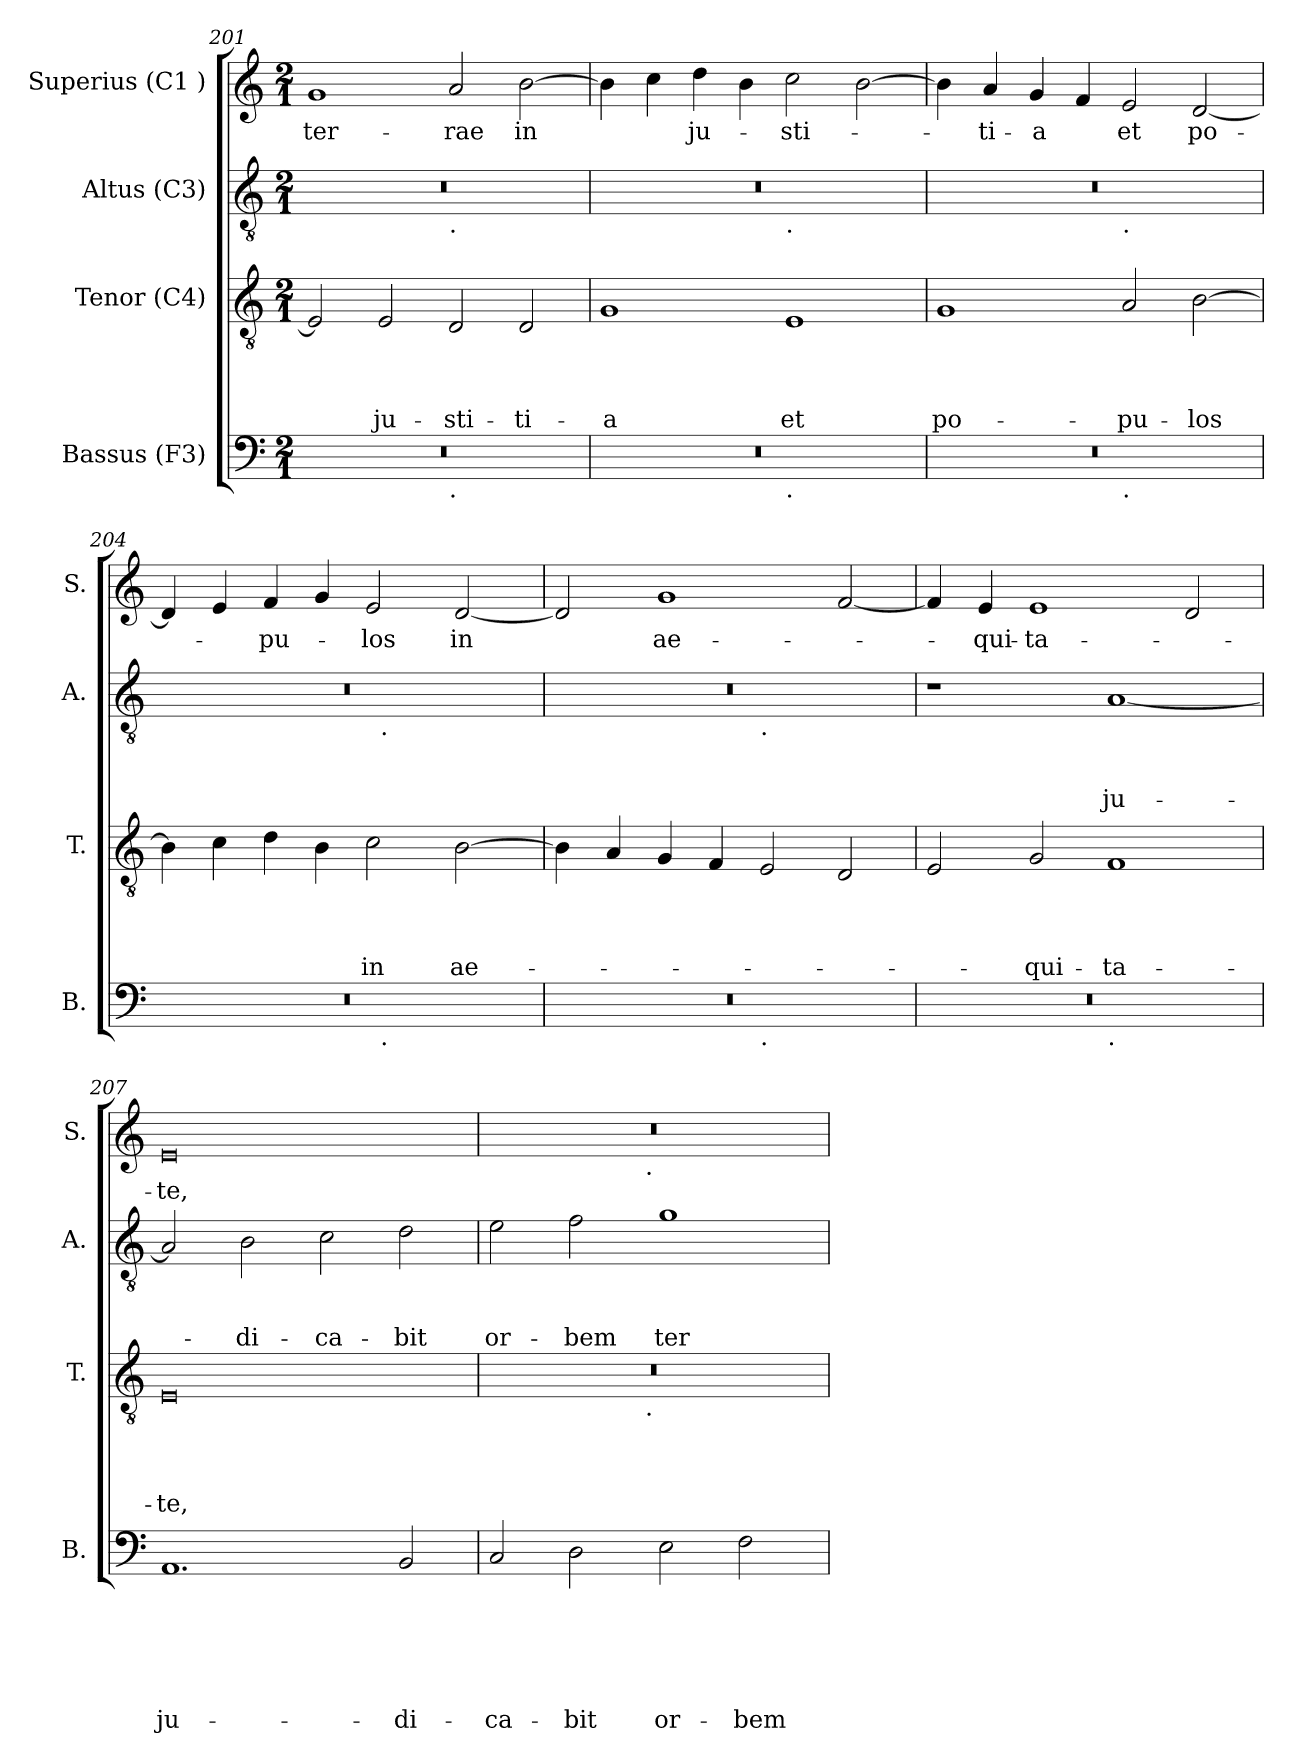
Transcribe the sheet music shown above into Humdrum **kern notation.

**kern	**text	**text	**text	**text	**text	**text	**kern	**text	**text	**text	**text	**kern	**text	**text	**text	**kern	**text
*part4	*part4	*part4	*part4	*part4	*part4	*part4	*part3	*part3	*part3	*part3	*part3	*part2	*part2	*part2	*part2	*part1	*part1
*staff4	*staff4	*staff4	*staff4	*staff4	*staff4	*staff4	*staff3	*staff3	*staff3	*staff3	*staff3	*staff2	*staff2	*staff2	*staff2	*staff1	*staff1
*I"Bassus (F3)	*	*	*	*	*	*	*I"Tenor (C4)	*	*	*	*	*I"Altus (C3)	*	*	*	*I"Superius (C1 )	*
*I'B.	*	*	*	*	*	*	*I'T.	*	*	*	*	*I'A.	*	*	*	*I'S.	*
*clefF4	*	*	*	*	*	*	*clefGv2	*	*	*	*	*clefGv2	*	*	*	*clefG2	*
*k[]	*	*	*	*	*	*	*k[]	*	*	*	*	*k[]	*	*	*	*k[]	*
*C:	*	*	*	*	*	*	*C:	*	*	*	*	*C:	*	*	*	*C:	*
*M2/1	*	*	*	*	*	*	*M2/1	*	*	*	*	*M2/1	*	*	*	*M2/1	*
=201	=201	=201	=201	=201	=201	=201	=201	=201	=201	=201	=201	=201	=201	=201	=201	=201	=201
!	!	!	!	!	!	!	!	!	!	!	!	!	!	!	!	!	!LO:LY:b
*^	*	*	*	*	*	*	*	*	*	*	*	*^	*	*	*	*	*
0r	1ryy	.	.	.	.	.	.	2E/]	.	.	.	.	0r	1ryy	.	.	.	1g	ter-
!	!	!	!	!	!	!	!	!	!	!	!	!LO:LY:b	!	!	!	!	!	!	!
.	.	.	.	.	.	.	.	2E/	.	.	.	ju-	.	.	.	.	.	.	.
!	!	!	!	!	!	!	!	!	!	!	!	!	!	!LO:TX:b:t=.	!	!	!	!	!
!	!LO:TX:b:t=.	!	!	!	!	!	!	!	!	!	!	!	!	!	!	!	!	!	!
!	!	!	!	!	!	!	!	!	!	!	!	!LO:LY:b	!	!	!	!	!	!	!LO:LY:b
.	1ryy	.	.	.	.	.	.	2D/	.	.	.	-sti-	.	1ryy	.	.	.	2a/	-rae
!	!	!	!	!	!	!	!	!	!	!	!	!LO:LY:b	!	!	!	!	!	!	!LO:LY:b
.	.	.	.	.	.	.	.	2D/	.	.	.	-ti-	.	.	.	.	.	[>2b\	in
=202	=202	=202	=202	=202	=202	=202	=202	=202	=202	=202	=202	=202	=202	=202	=202	=202	=202	=202	=202
!	!	!	!	!	!	!	!	!	!	!	!	!LO:LY:b:rj	!	!	!	!	!	!	!
0r	1ryy	.	.	.	.	.	.	1G	.	.	.	-a	0r	1ryy	.	.	.	4b\]	.
.	.	.	.	.	.	.	.	.	.	.	.	.	.	.	.	.	.	4cc\	.
!	!	!	!	!	!	!	!	!	!	!	!	!	!	!	!	!	!	!	!LO:LY:b
.	.	.	.	.	.	.	.	.	.	.	.	.	.	.	.	.	.	4dd\	ju-
.	.	.	.	.	.	.	.	.	.	.	.	.	.	.	.	.	.	4b\	.
!	!	!	!	!	!	!	!	!	!	!	!	!	!	!LO:TX:b:t=.	!	!	!	!	!
!	!LO:TX:b:t=.	!	!	!	!	!	!	!	!	!	!	!	!	!	!	!	!	!	!
!	!	!	!	!	!	!	!	!	!	!	!	!LO:LY:b	!	!	!	!	!	!	!LO:LY:b
.	1ryy	.	.	.	.	.	.	1E	.	.	.	et	.	1ryy	.	.	.	2cc\	-sti-
.	.	.	.	.	.	.	.	.	.	.	.	.	.	.	.	.	.	[>2b\	.
=203	=203	=203	=203	=203	=203	=203	=203	=203	=203	=203	=203	=203	=203	=203	=203	=203	=203	=203	=203
!	!	!	!	!	!	!	!	!	!	!	!	!LO:LY:b	!	!	!	!	!	!	!
0r	1ryy	.	.	.	.	.	.	1G	.	.	.	po-	0r	1ryy	.	.	.	4b\]	.
!	!	!	!	!	!	!	!	!	!	!	!	!	!	!	!	!	!	!	!LO:LY:b
.	.	.	.	.	.	.	.	.	.	.	.	.	.	.	.	.	.	4a/	-ti-
!	!	!	!	!	!	!	!	!	!	!	!	!	!	!	!	!	!	!	!LO:LY:b
.	.	.	.	.	.	.	.	.	.	.	.	.	.	.	.	.	.	4g/	-a
.	.	.	.	.	.	.	.	.	.	.	.	.	.	.	.	.	.	4f/	.
!	!	!	!	!	!	!	!	!	!	!	!	!	!	!LO:TX:b:t=.	!	!	!	!	!
!	!LO:TX:b:t=.	!	!	!	!	!	!	!	!	!	!	!	!	!	!	!	!	!	!
!	!	!	!	!	!	!	!	!	!	!	!	!LO:LY:b	!	!	!	!	!	!	!LO:LY:b
.	1ryy	.	.	.	.	.	.	2A/	.	.	.	-pu-	.	1ryy	.	.	.	2e/	et
!	!	!	!	!	!	!	!	!	!	!	!	!LO:LY:b	!	!	!	!	!	!	!LO:LY:b
.	.	.	.	.	.	.	.	[<2B\	.	.	.	-los	.	.	.	.	.	[<2d/	po-
!!LO:LB:g=z
=204	=204	=204	=204	=204	=204	=204	=204	=204	=204	=204	=204	=204	=204	=204	=204	=204	=204	=204	=204
0r	1ryy	.	.	.	.	.	.	4B\]	.	.	.	.	0r	1ryy	.	.	.	4d/]	.
.	.	.	.	.	.	.	.	4c\	.	.	.	.	.	.	.	.	.	4e/	.
!	!	!	!	!	!	!	!	!	!	!	!	!	!	!	!	!	!	!	!LO:LY:b
.	.	.	.	.	.	.	.	4d\	.	.	.	.	.	.	.	.	.	4f/	-pu-
.	.	.	.	.	.	.	.	4B\	.	.	.	.	.	.	.	.	.	4g/	.
!	!	!	!	!	!	!	!	!	!	!	!	!LO:LY:b	!	!	!	!	!	!	!LO:LY:b
.	32ryy	.	.	.	.	.	.	2c\	.	.	.	in	.	32ryy	.	.	.	2e/	-los
!	!	!	!	!	!	!	!	!	!	!	!	!	!	!LO:TX:b:t=.	!	!	!	!	!
!	!LO:TX:b:t=.	!	!	!	!	!	!	!	!	!	!	!	!	!	!	!	!	!	!
.	2ryy	.	.	.	.	.	.	.	.	.	.	.	.	2ryy	.	.	.	.	.
!	!	!	!	!	!	!	!	!	!	!	!	!LO:LY:b	!	!	!	!	!	!	!LO:LY:b
.	.	.	.	.	.	.	.	[>2B\	.	.	.	ae-	.	.	.	.	.	[<2d/	in
.	4...ryy	.	.	.	.	.	.	.	.	.	.	.	.	4...ryy	.	.	.	.	.
=205	=205	=205	=205	=205	=205	=205	=205	=205	=205	=205	=205	=205	=205	=205	=205	=205	=205	=205	=205
0r	1ryy	.	.	.	.	.	.	4B\]	.	.	.	.	0r	1ryy	.	.	.	2d/]	.
.	.	.	.	.	.	.	.	4A/	.	.	.	.	.	.	.	.	.	.	.
!	!	!	!	!	!	!	!	!	!	!	!	!	!	!	!	!	!	!	!LO:LY:b
.	.	.	.	.	.	.	.	4G/	.	.	.	.	.	.	.	.	.	1g	ae-
.	.	.	.	.	.	.	.	4F/	.	.	.	.	.	.	.	.	.	.	.
!	!	!	!	!	!	!	!	!	!	!	!	!	!	!LO:TX:b:t=.	!	!	!	!	!
!	!LO:TX:b:t=.	!	!	!	!	!	!	!	!	!	!	!	!	!	!	!	!	!	!
.	1ryy	.	.	.	.	.	.	2E/	.	.	.	.	.	1ryy	.	.	.	.	.
.	.	.	.	.	.	.	.	2D/	.	.	.	.	.	.	.	.	.	[<2f/	.
*	*	*	*	*	*	*	*	*	*	*	*	*	*v	*v	*	*	*	*	*
=206	=206	=206	=206	=206	=206	=206	=206	=206	=206	=206	=206	=206	=206	=206	=206	=206	=206	=206
0r	1ryy	.	.	.	.	.	.	2E/	.	.	.	.	1r	.	.	.	4f/]	.
!	!	!	!	!	!	!	!	!	!	!	!	!	!	!	!	!	!	!LO:LY:b
.	.	.	.	.	.	.	.	.	.	.	.	.	.	.	.	.	4e/	-qui-
!	!	!	!	!	!	!	!	!	!	!	!	!LO:LY:b	!	!	!	!	!	!LO:LY:b:rj
.	.	.	.	.	.	.	.	2G/	.	.	.	-qui-	.	.	.	.	1e	-ta-
!	!LO:TX:b:t=.	!	!	!	!	!	!	!	!	!	!	!	!	!	!	!	!	!
!	!	!	!	!	!	!	!	!	!	!	!	!LO:LY:b	!	!	!	!LO:LY:b	!	!
.	1ryy	.	.	.	.	.	.	1F	.	.	.	-ta-	[<1A	.	.	ju-	.	.
.	.	.	.	.	.	.	.	.	.	.	.	.	.	.	.	.	2d/	.
=207	=207	=207	=207	=207	=207	=207	=207	=207	=207	=207	=207	=207	=207	=207	=207	=207	=207	=207
!	!	!	!	!	!	!	!LO:LY:b	!	!	!	!	!LO:LY:b	!	!	!	!	!	!LO:LY:b
*v	*v	*	*	*	*	*	*	*	*	*	*	*	*	*	*	*	*	*
1.AA	.	.	.	.	.	ju-	0E	.	.	.	-te,	2A/]	.	.	.	0e	-te,
!	!	!	!	!	!	!	!	!	!	!	!	!	!	!	!LO:LY:b	!	!
.	.	.	.	.	.	.	.	.	.	.	.	2B\	.	.	-di-	.	.
!	!	!	!	!	!	!	!	!	!	!	!	!	!	!	!LO:LY:b	!	!
.	.	.	.	.	.	.	.	.	.	.	.	2c\	.	.	-ca-	.	.
!	!	!	!	!	!	!LO:LY:b	!	!	!	!	!	!	!	!	!LO:LY:b	!	!
2BB/	.	.	.	.	.	-di-	.	.	.	.	.	2d\	.	.	-bit	.	.
=208	=208	=208	=208	=208	=208	=208	=208	=208	=208	=208	=208	=208	=208	=208	=208	=208	=208
!	!	!	!	!	!	!LO:LY:b	!	!	!	!	!	!	!	!	!LO:LY:b	!	!
*	*	*	*	*	*	*	*^	*	*	*	*	*	*	*	*	*^	*
2C/	.	.	.	.	.	-ca-	0r	2ryy	.	.	.	.	2e\	.	.	or-	0r	2ryy	.
!	!	!	!	!	!	!LO:LY:b	!	!	!	!	!	!	!	!	!	!LO:LY:b	!	!	!
2D\	.	.	.	.	.	-bit	.	4...ryy	.	.	.	.	2f\	.	.	-bem	.	4...ryy	.
!	!	!	!	!	!	!	!	!	!	!	!	!	!	!	!	!	!	!LO:TX:b:t=.	!
!	!	!	!	!	!	!	!	!LO:TX:b:t=.	!	!	!	!	!	!	!	!	!	!	!
.	.	.	.	.	.	.	.	1ryy	.	.	.	.	.	.	.	.	.	1ryy	.
!	!	!	!	!	!	!LO:LY:b	!	!	!	!	!	!	!	!	!	!LO:LY:b	!	!	!
2E\	.	.	.	.	.	or-	.	.	.	.	.	.	1g	.	.	ter-	.	.	.
!	!	!	!	!	!	!LO:LY:b	!	!	!	!	!	!	!	!	!	!	!	!	!
2F\	.	.	.	.	.	-bem	.	.	.	.	.	.	.	.	.	.	.	.	.
.	.	.	.	.	.	.	.	32ryy	.	.	.	.	.	.	.	.	.	32ryy	.
*	*	*	*	*	*	*	*v	*v	*	*	*	*	*	*	*	*	*v	*v	*
=	=	=	=	=	=	=	=	=	=	=	=	=	=	=	=	=	=
*-	*-	*-	*-	*-	*-	*-	*-	*-	*-	*-	*-	*-	*-	*-	*-	*-	*-
